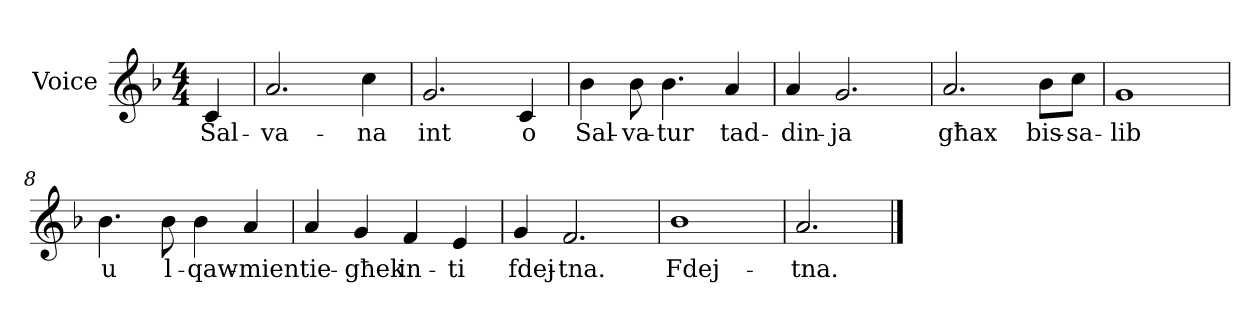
**kern	**text
*part1	*part1
*staff1	*staff1
*I"Voice	*
*I'Vo.	*
*clefG2	*
*k[b-]	*
*M4/4	*
=1	=1
!	!LO:LY:b
4c/	Sal-
=2	=2
!	!LO:LY:b
2.a/	-va-
!	!LO:LY:b
4cc\	-na
=3	=3
!	!LO:LY:b
2.g/	int
!	!LO:LY:b
4c/	o
=4	=4
!	!LO:LY:b
4b-\	Sal-
!	!LO:LY:b
8b-\	-va-
!	!LO:LY:b
4.b-\	-tur
!	!LO:LY:b
4a/	tad-
=5	=5
!	!LO:LY:b
4a/	-din-
!	!LO:LY:b
2.g/	-ja
=6	=6
!	!LO:LY:b
2.a/	għax
!	!LO:LY:b
8b-\L	bis-
!	!LO:LY:b
8cc\J	-sa-
=7	=7
!	!LO:LY:b
1g	-lib
=8	=8
!	!LO:LY:b
4.b-\	u
!	!LO:LY:b
8b-\	l-
!	!LO:LY:b
4b-\	-qaw-
!	!LO:LY:b
4a/	-mien
!!LO:LB:g=z
=9	=9
!	!LO:LY:b
4a/	tie-
!	!LO:LY:b
4g/	-għek
!	!LO:LY:b
4f/	in-
!	!LO:LY:b
4e/	-ti
=10	=10
!	!LO:LY:b
4g/	fdej-
!	!LO:LY:b
2.f/	-tna.
=11	=11
!	!LO:LY:b
1b-	Fdej-
=12	=12
!	!LO:LY:b
2.a/	-tna.
==	==
*-	*-
